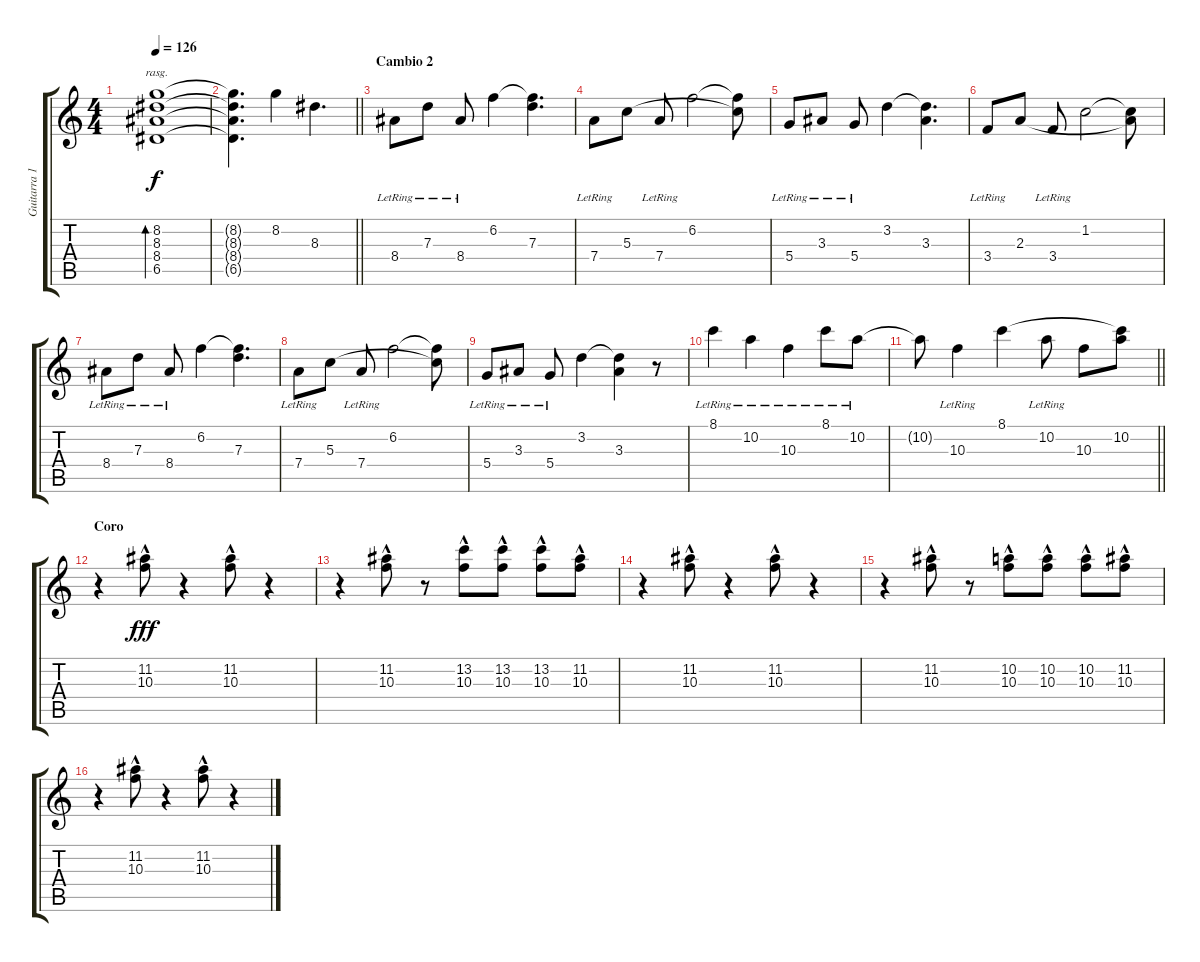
\track ("Guitarra 1 RSE" "Guitarra 1") {instrument electricguitarjazz}
\staff {score tabs}
\tuning (E4 B3 G3 D3 A2 E2) {hide}
\ts (4 4)
\tempo 126
\clef g2
\ks c
(8.2 8.3 8.4 6.5).1{bd 120 rasg ii dy f} |
\barLineRight lightlight
(8.2{t} 8.3{t} 8.4{t} 6.5{t}).4{d} 8.2.4 8.3.4{d} |
\section ("" "Cambio 2")
8.4{lr}.8 7.3{lr}.8 8.4{lr}.8 6.2.4 (6.2{t} 7.3).4{d} |
7.4{lr}.8 5.3.8 7.4{lr}.8 6.2.2 (6.2{t} 5.3{t}).8 |
5.4{lr}.8 3.3{lr}.8 5.4{lr}.8 3.2.4 (3.2{t} 3.3).4{d} |
3.4{lr}.8 2.3.8 3.4{lr}.8 1.2.2 (1.2{t} 2.3{t}).8 |
8.4{lr}.8 7.3{lr}.8 8.4{lr}.8 6.2.4 (6.2{t} 7.3).4{d} |
7.4{lr}.8 5.3.8 7.4{lr}.8 6.2.2 (6.2{t} 5.3{t}).8 |
5.4{lr}.8 3.3{lr}.8 5.4{lr}.8 3.2.4 (3.2{t} 3.3).4 r.8 |
8.1{lr}.4 10.2{lr}.4 10.3{lr}.4 8.1{lr}.8 10.2{lr}.8 |
\barLineRight lightlight
10.2{t}.8 10.3{lr}.4 8.1.4 10.2{lr}.8 10.3.8 (8.1{t} 10.2).8 |
\section ("" "Coro")
r.4{instrument electricguitarclean} (11.2{hac} 10.3{hac}).8{dy fff} r.4 (11.2{hac} 10.3{hac}).8 r.4 |
r.4 (11.2{hac} 10.3{hac}).8 r.8 (13.2{hac} 10.3{hac}).8 (13.2{hac} 10.3{hac}).8 (13.2{hac} 10.3{hac}).8 (11.2{hac} 10.3{hac}).8 |
r.4 (11.2{hac} 10.3{hac}).8 r.4 (11.2{hac} 10.3{hac}).8 r.4 |
r.4 (11.2{hac} 10.3{hac}).8 r.8 (10.2{hac} 10.3{hac}).8 (10.2{hac} 10.3{hac}).8 (10.2{hac} 10.3{hac}).8 (11.2{hac} 10.3{hac}).8 |
r.4 (11.2{hac} 10.3{hac}).8 r.4 (11.2{hac} 10.3{hac}).8 r.4
